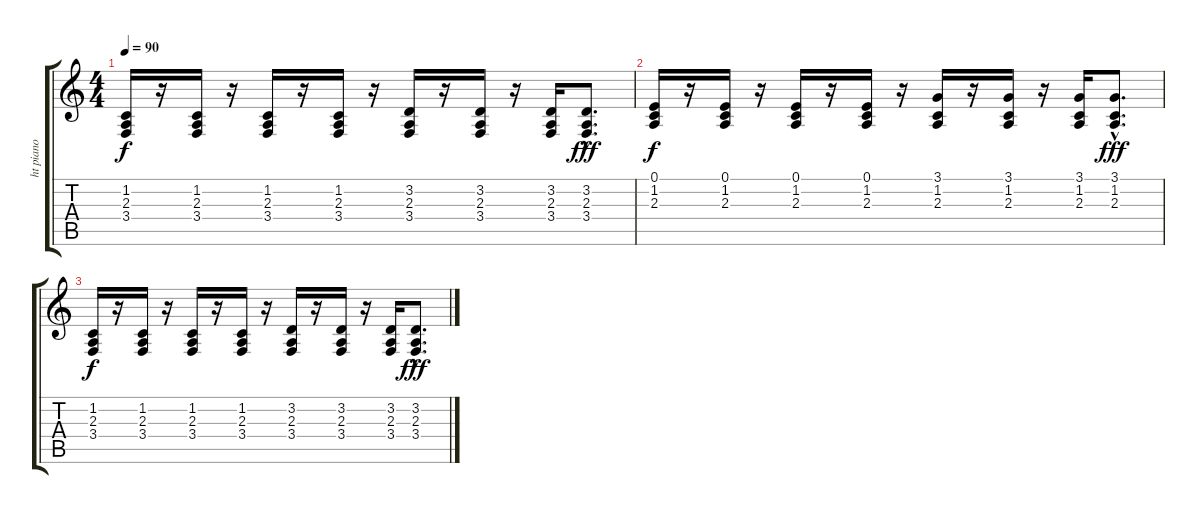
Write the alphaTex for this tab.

\track ("ht piano" "ht piano") {instrument brightacousticpiano}
\staff {score tabs}
\tuning (E4 B3 G3 D3 A2 E2) {hide}
\ts (4 4)
\tempo 90
\clef g2
\ks c
(1.2 2.3 3.4).16{dy f} r.16 (1.2 2.3 3.4).16 r.16 (1.2 2.3 3.4).16 r.16 (1.2 2.3 3.4).16 r.16 (3.2 2.3 3.4).16 r.16 (3.2 2.3 3.4).16 r.16 (3.2 2.3 3.4).16 (3.2{hac} 2.3{hac} 3.4{hac}).8{d dy fff} |
(0.1 1.2 2.3).16{dy f} r.16 (0.1 1.2 2.3).16 r.16 (0.1 1.2 2.3).16 r.16 (0.1 1.2 2.3).16 r.16 (3.1 1.2 2.3).16 r.16 (3.1 1.2 2.3).16 r.16 (3.1 1.2 2.3).16 (3.1{hac} 1.2{hac} 2.3{hac}).8{d dy fff} |
(1.2 2.3 3.4).16{dy f} r.16 (1.2 2.3 3.4).16 r.16 (1.2 2.3 3.4).16 r.16 (1.2 2.3 3.4).16 r.16 (3.2 2.3 3.4).16 r.16 (3.2 2.3 3.4).16 r.16 (3.2 2.3 3.4).16 (3.2{hac} 2.3{hac} 3.4{hac}).8{d dy fff}
